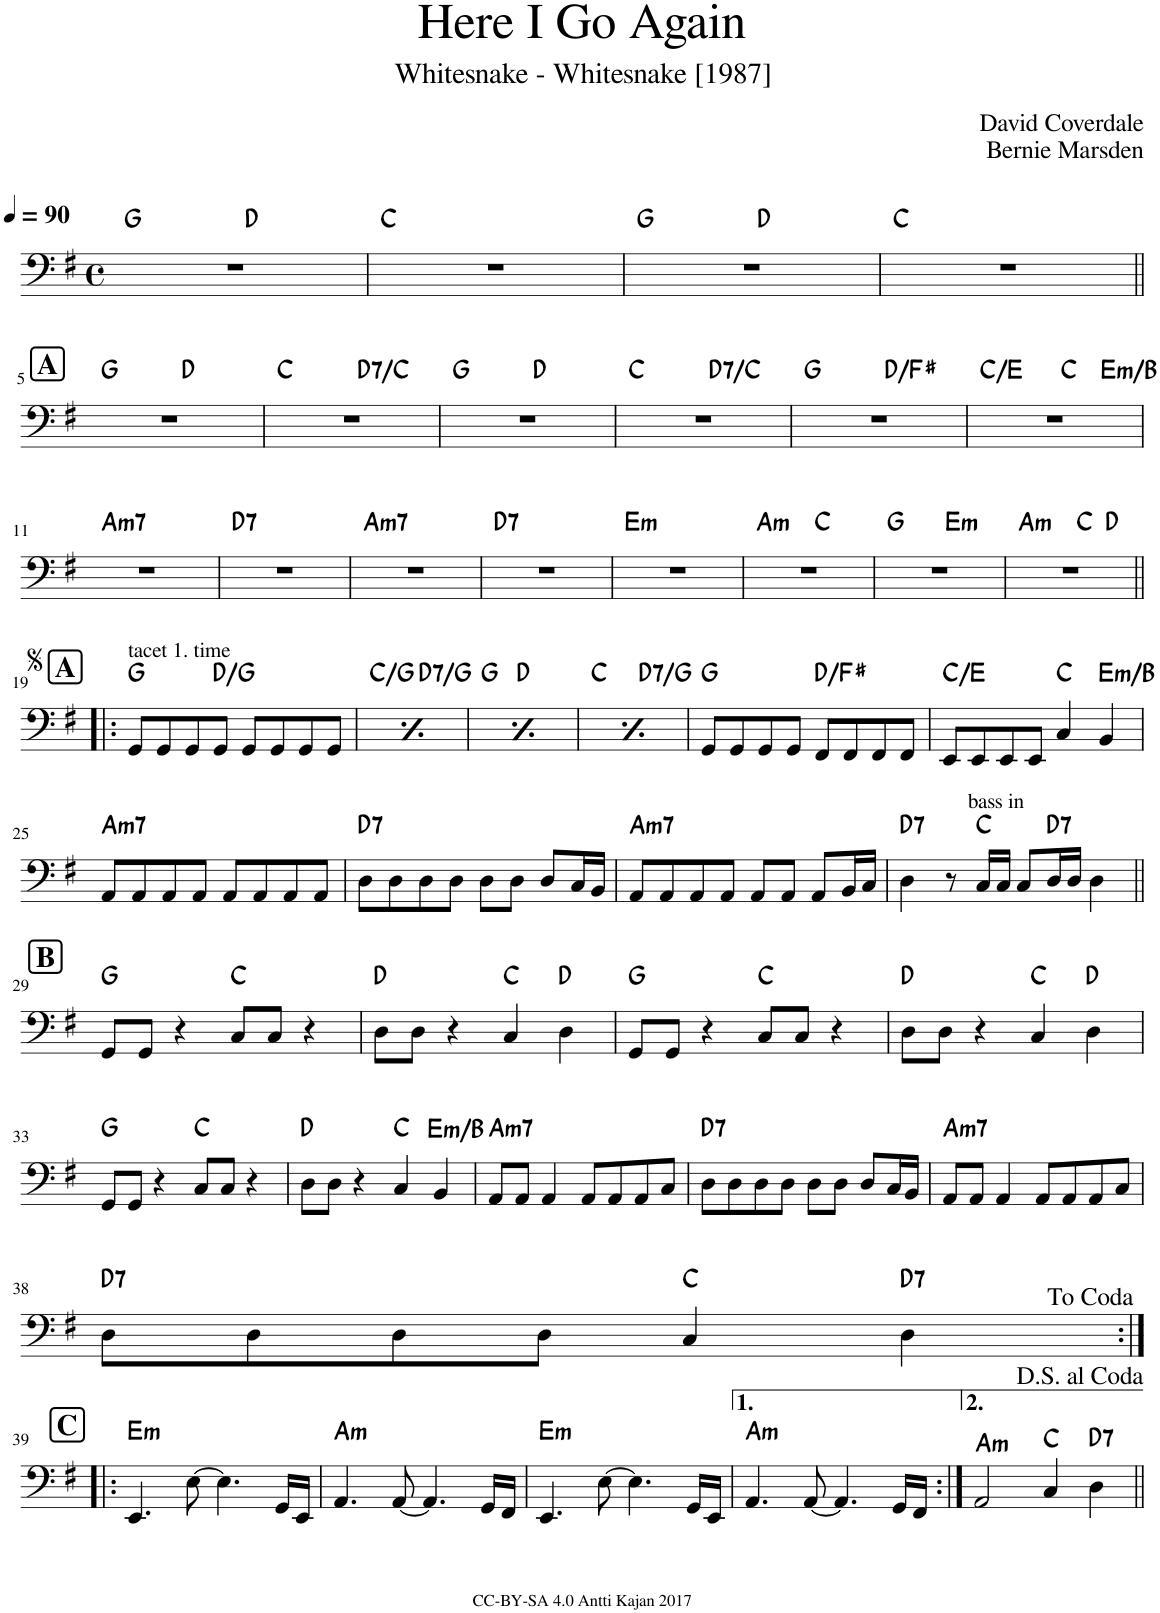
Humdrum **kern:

**kern	**harte
*part1	*part1
*staff1	*
*I"Akustinen basso	*
*I'Basso	*
*clefF4	*
*Trd7c12	*
*k[f#]	*
*M4/4	*
*met(c)	*
*MM90	*
=1	=1
*^	*
1r	2ryy	G:maj
.	2ryy	D:maj
*v	*v	*
=2	=2
1r	C:maj
=3	=3
*^	*
1r	2ryy	G:maj
.	2ryy	D:maj
*v	*v	*
=4	=4
1r	C:maj
!!LO:LB:g=z
!!LO:REH:place=s1:a:B:cj:fs=14:t=A
=5||	=5||
*^	*
1r	2ryy	G:maj
.	2ryy	D:maj
=6	=6	=6
1r	2ryy	C:maj
!	!	!LO:H:kt=7
.	2ryy	D:7/b7
=7	=7	=7
1r	2ryy	G:maj
.	2ryy	D:maj
=8	=8	=8
1r	2ryy	C:maj
!	!	!LO:H:kt=7
.	2ryy	D:7/b7
=9	=9	=9
1r	2ryy	G:maj
.	2ryy	D:maj/3
=10	=10	=10
*	*^	*
1r	2ryy	2.ryy	C:maj/3
.	2ryy	.	C:maj
!	!	!	!LO:H:kt=m
.	.	4ryy	E:min/5
!!LO:LB:g=z	!!	!!
=11	=11	=11	=11
!	!	!	!LO:H:kt=m7
*v	*v	*v	*
1r	A:min7
=12	=12
!	!LO:H:kt=7
1r	D:7
=13	=13
!	!LO:H:kt=m7
1r	A:min7
=14	=14
!	!LO:H:kt=7
1r	D:7
=15	=15
!	!LO:H:kt=m
1r	E:min
=16	=16
!	!LO:H:kt=m
*^	*
1r	2ryy	A:min
.	2ryy	C:maj
=17	=17	=17
1r	2ryy	G:maj
!	!	!LO:H:kt=m
.	2ryy	E:min
=18	=18	=18
!	!	!LO:H:kt=m
*	*^	*
1r	2ryy	2.ryy	A:min
.	2ryy	.	C:maj
.	.	4ryy	D:maj
!!LO:LB:g=z	!!	!!
!!LO:REH:place=s1:a:B:cj:fs=14:t=A	!!	!!
=19!|:	=19!|:	=19!|:	=19!|:
!LO:TX:a:t=tacet 1. time	!	!	!
*v	*v	*v	*
8GG/L	G:maj
8GG/	.
8GG/	.
8GG/J	D:maj/4
8GG/L	.
8GG/	.
8GG/	.
8GG/J	.
!!LO:REH:place=s1:a:B:cj:fs=14:t=A
=20	=20
!LO:TX:a:t=tacet 1. time	!
8GG/L	G:maj
8GG/	.
8GG/	.
8GG/J	D:maj/4
8GG/L	.
8GG/	.
8GG/	.
8GG/J	.
!!LO:REH:place=s1:a:B:cj:fs=14:t=A
=21	=21
!LO:TX:a:t=tacet 1. time	!
8GG/L	G:maj
8GG/	.
8GG/	.
8GG/J	D:maj/4
8GG/L	.
8GG/	.
8GG/	.
8GG/J	.
!!LO:REH:place=s1:a:B:cj:fs=14:t=A
=22	=22
!LO:TX:a:t=tacet 1. time	!
8GG/L	G:maj
8GG/	.
8GG/	.
8GG/J	D:maj/4
8GG/L	.
8GG/	.
8GG/	.
8GG/J	.
=23	=23
8GG/L	G:maj
8GG/	.
8GG/	.
8GG/J	.
8FF#/L	D:maj/3
8FF#/	.
8FF#/	.
8FF#/J	.
=24	=24
8EE/L	C:maj/3
8EE/	.
8EE/	.
8EE/J	.
4C/	C:maj
!	!LO:H:kt=m
4BB/	E:min/5
!!LO:LB:g=z
=25	=25
!	!LO:H:kt=m7
8AA/L	A:min7
8AA/	.
8AA/	.
8AA/J	.
8AA/L	.
8AA/	.
8AA/	.
8AA/J	.
=26	=26
!	!LO:H:kt=7
8D\L	D:7
8D\	.
8D\	.
8D\J	.
8D\L	.
8D\J	.
8D/L	.
16C/L	.
16BB/JJ	.
=27	=27
!	!LO:H:kt=m7
8AA/L	A:min7
8AA/	.
8AA/	.
8AA/J	.
8AA/L	.
8AA/J	.
8AA/L	.
16BB/L	.
16C/JJ	.
=28	=28
!	!LO:H:kt=7
4D\	D:7
8r	.
!LO:TX:a:t=bass in	!
16C/LL	C:maj
16C/JJ	.
8C/L	.
!	!LO:H:kt=7
16D/L	D:7
16D/JJ	.
4D\	.
!!LO:LB:g=z
!!LO:REH:place=s1:a:B:cj:fs=14:t=B
=29||	=29||
8GG/L	G:maj
8GG/J	.
4r	.
8C/L	C:maj
8C/J	.
4r	.
=30	=30
8D\L	D:maj
8D\J	.
4r	.
4C/	C:maj
4D\	D:maj
=31	=31
8GG/L	G:maj
8GG/J	.
4r	.
8C/L	C:maj
8C/J	.
4r	.
=32	=32
8D\L	D:maj
8D\J	.
4r	.
4C/	C:maj
4D\	D:maj
!!LO:LB:g=z
=33	=33
8GG/L	G:maj
8GG/J	.
4r	.
8C/L	C:maj
8C/J	.
4r	.
=34	=34
8D\L	D:maj
8D\J	.
4r	.
4C/	C:maj
!	!LO:H:kt=m
4BB/	E:min/5
=35	=35
!	!LO:H:kt=m7
8AA/L	A:min7
8AA/J	.
4AA/	.
8AA/L	.
8AA/	.
8AA/	.
8C/J	.
=36	=36
!	!LO:H:kt=7
8D\L	D:7
8D\	.
8D\	.
8D\J	.
8D\L	.
8D\J	.
8D/L	.
16C/L	.
16BB/JJ	.
=37	=37
!	!LO:H:kt=m7
8AA/L	A:min7
8AA/J	.
4AA/	.
8AA/L	.
8AA/	.
8AA/	.
8C/J	.
!!LO:LB:g=z
=38	=38
!	!LO:H:kt=7
8D\L	D:7
8D\	.
8D\	.
8D\J	.
4C/	C:maj
!	!LO:H:kt=7
4D\	D:7
!!LO:LB:g=z
!!LO:REH:place=s1:a:B:cj:fs=14:t=C
=39:|!|:	=39:|!|:
!	!LO:H:kt=m
4.EE/	E:min
[8E\	.
4.E\]	.
16GG/LL	.
16EE/JJ	.
=40	=40
!	!LO:H:kt=m
4.AA/	A:min
[8AA/	.
4.AA/]	.
16GG/LL	.
16FF#/JJ	.
=41	=41
!	!LO:H:kt=m
4.EE/	E:min
[8E\	.
4.E\]	.
16GG/LL	.
16EE/JJ	.
=42	=42
!	!LO:H:kt=m
4.AA/	A:min
[8AA/	.
4.AA/]	.
16GG/LL	.
16FF#/JJ	.
=43:|!	=43:|!
!	!LO:H:kt=m
2AA/	A:min
4C/	C:maj
!	!LO:H:kt=7
4D\	D:7
=||	=||
*-	*-
